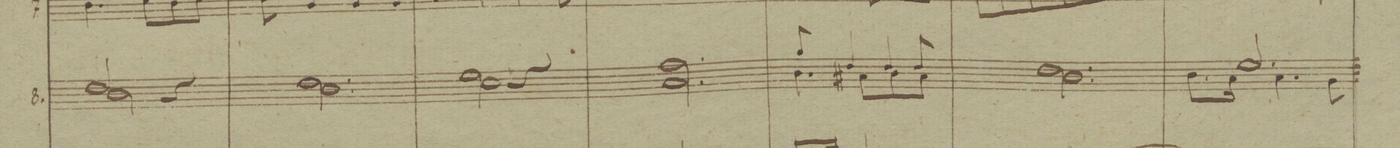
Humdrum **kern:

**kern	**dynam
*I"8.	*
*clefG2	*
*k[b-]	*
*M3/4	*
*^	*
2cc/	2a\	.
4r	4ryy	.
*v	*v	*
=119	=119
2.a\ 2.cc	.
=120	=120
2b-\ 2dd	.
4r	.
=121	=121
2.g\ 2.ee	.
=122	=122
*^	*
8ff/	4.a\	.
4cc/	.	.
4cc/	8g#X\L	.
.	8a\	.
8cc/	8g#\J	.
*v	*v	*
=123	=123
2.a\ 2.cc	.
=124	=124
*^	*
2.dd/	8.a\L	.
.	16g\Jk	.
.	4.g\	.
.	8f\	.
=125	=125	=125
*-	*-	*-
